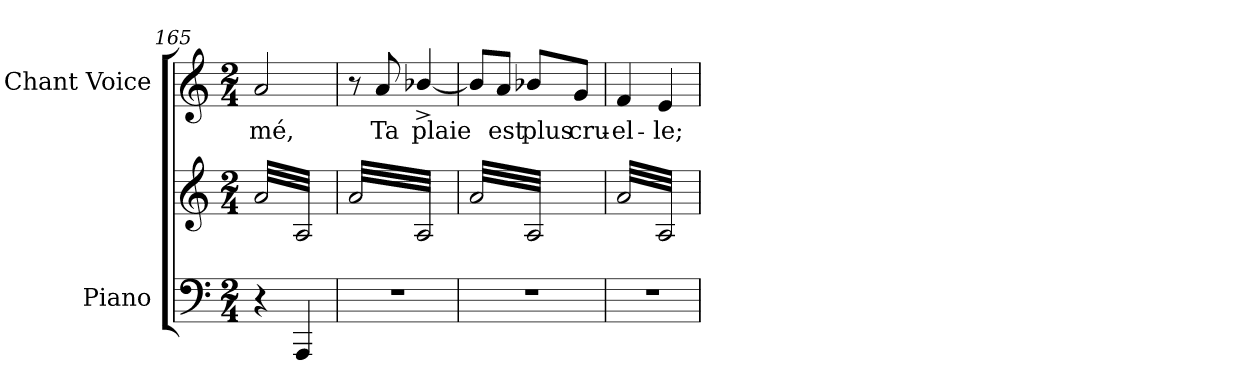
**kern	**kern	**kern	**text
*part2	*part2	*part1	*part1
*staff3	*staff2	*staff1	*staff1
*I"Piano	*	*I"Chant Voice	*
*I'Pno	*	*	*
*clefF4	*clefG2	*clefG2	*
*k[]	*k[]	*k[]	*
*M2/4	*M2/4	*M2/4	*
=165	=165	=165	=165
*	*tremolo	*	*
4r	32a/LLL	2a/	-mé,
.	32A/	.	.
.	32a/	.	.
.	32A/	.	.
.	32a/	.	.
.	32A/	.	.
.	32a/	.	.
.	32A/	.	.
4AAA/	32a/	.	.
.	32A/	.	.
.	32a/	.	.
.	32A/	.	.
.	32a/	.	.
.	32A/	.	.
.	32a/	.	.
.	32A/JJJ	.	.
=166	=166	=166	=166
2r	32a/LLL	8r	.
.	32A/	.	.
.	32a/	.	.
.	32A/	.	.
.	32a/	8a/	Ta
.	32A/	.	.
.	32a/	.	.
.	32A/	.	.
.	32a/	[4b-X^>/	plaie
.	32A/	.	.
.	32a/	.	.
.	32A/	.	.
.	32a/	.	.
.	32A/	.	.
.	32a/	.	.
.	32A/JJJ	.	.
=167	=167	=167	=167
2r	32a/LLL	8b-/L]	.
.	32A/	.	.
.	32a/	.	.
.	32A/	.	.
.	32a/	8a/J	est
.	32A/	.	.
.	32a/	.	.
.	32A/	.	.
.	32a/	8b-X/L	plus
.	32A/	.	.
.	32a/	.	.
.	32A/	.	.
.	32a/	8g/J	cru-
.	32A/	.	.
.	32a/	.	.
.	32A/JJJ	.	.
=168	=168	=168	=168
2r	32a/LLL	4f/	-el-
.	32A/	.	.
.	32a/	.	.
.	32A/	.	.
.	32a/	.	.
.	32A/	.	.
.	32a/	.	.
.	32A/	.	.
.	32a/	4e/	-le;
.	32A/	.	.
.	32a/	.	.
.	32A/	.	.
.	32a/	.	.
.	32A/	.	.
.	32a/	.	.
.	32A/JJJ	.	.
*	*Xtremolo	*	*
.	.	.	.
.	.	.	.
.	.	.	.
.	.	.	.
.	.	.	.
.	.	.	.
.	.	.	.
.	.	.	.
=	=	=	=
*-	*-	*-	*-
